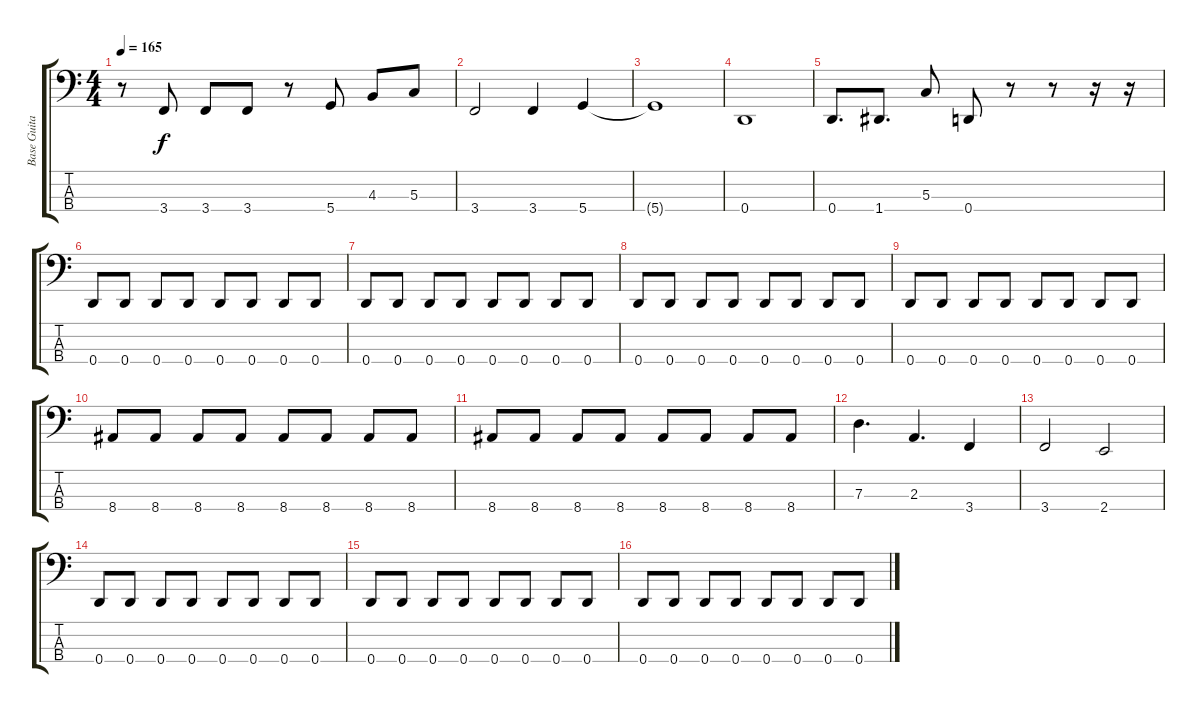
\track ("Base Guitar" "Base Guita") {instrument electricbassfinger}
\staff {score tabs}
\tuning (F2 C2 G1 D1) {hide}
\ts (4 4)
\tempo 165
\clef f4
\ks c
r.8{dy f} 3.4.8 3.4.8 3.4.8 r.8 5.4.8 4.3.8 5.3.8 |
3.4.2 3.4.4 5.4.4 |
5.4{t}.1 |
0.4.1 |
0.4.8{d} 1.4.8{d} 5.3.8 0.4.8 r.8 r.8 r.16 r.16 |
0.4.8 0.4.8 0.4.8 0.4.8 0.4.8 0.4.8 0.4.8 0.4.8 |
0.4.8 0.4.8 0.4.8 0.4.8 0.4.8 0.4.8 0.4.8 0.4.8 |
0.4.8 0.4.8 0.4.8 0.4.8 0.4.8 0.4.8 0.4.8 0.4.8 |
0.4.8 0.4.8 0.4.8 0.4.8 0.4.8 0.4.8 0.4.8 0.4.8 |
8.4.8 8.4.8 8.4.8 8.4.8 8.4.8 8.4.8 8.4.8 8.4.8 |
8.4.8 8.4.8 8.4.8 8.4.8 8.4.8 8.4.8 8.4.8 8.4.8 |
7.3.4{d} 2.3.4{d} 3.4.4 |
3.4.2 2.4.2 |
0.4.8 0.4.8 0.4.8 0.4.8 0.4.8 0.4.8 0.4.8 0.4.8 |
0.4.8 0.4.8 0.4.8 0.4.8 0.4.8 0.4.8 0.4.8 0.4.8 |
0.4.8 0.4.8 0.4.8 0.4.8 0.4.8 0.4.8 0.4.8 0.4.8
